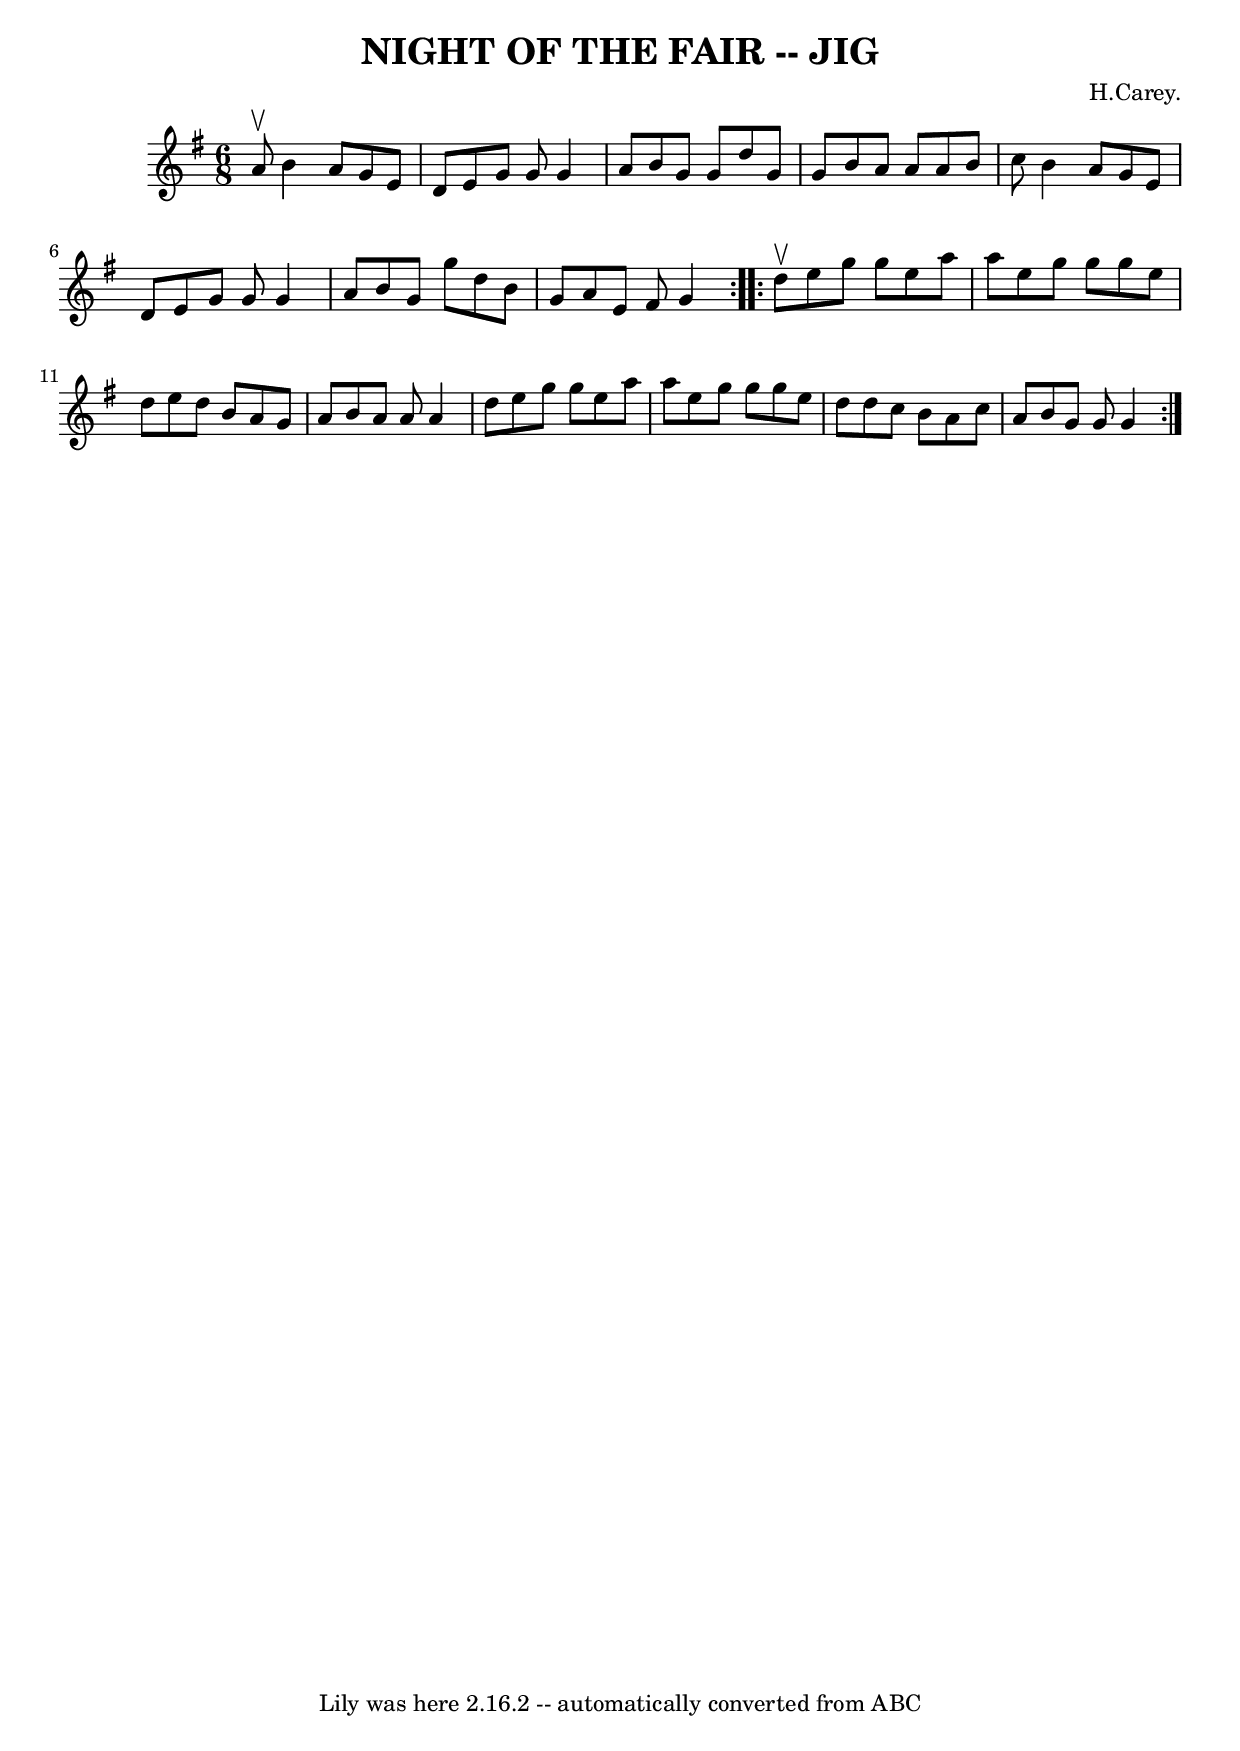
\version "2.16.2"
\include "Mammoth.ily"
\header {
  %% book = "Ryan's Mammoth Collection of Fiddle Tunes"
  composer = "H.Carey."
  crossRefNumber = "1"
  footnotes = ""
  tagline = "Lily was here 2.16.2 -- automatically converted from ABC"
  title = "NIGHT OF THE FAIR -- JIG"

}
voicedefault =  {



  \repeat volta 2 {

    \time 6/8 
    \key g \major
 a'8^\upbow       |
    b'4 a'8 g'8 e'8 
    d'8    |
    e'8 g'8 g'8 g'4 a'8    |
    b'8 g'8   
    g'8 d''8 g'8 g'8    |
    b'8 a'8 a'8 a'8 b'8    
    c''8        |
    b'4 a'8 g'8 e'8 d'8    |
    e'8 g'8 
    g'8 g'4 a'8    |
    b'8 g'8 g''8 d''8 b'8 g'8    
    |
    a'8 e'8 fis'8 g'4    
  }     
  \repeat volta 2 {
    d''8^\upbow 
    |
    e''8 g''8 g''8 e''8 a''8 a''8    |
    
    e''8 g''8 g''8 g''8 e''8 d''8    |
    e''8 d''8 b'8  
    a'8 g'8 a'8    |
    b'8 a'8 a'8 a'4 d''8        
    |
    e''8 g''8 g''8 e''8 a''8 a''8    |
    e''8    
    g''8 g''8 g''8 e''8 d''8    |
    d''8 c''8 b'8 a'8   
    c''8 a'8    |
    b'8 g'8 g'8 g'4    
  }   

}

\score{
  <<

    \context Staff="default"
    {
      \voicedefault 
      
    }

  >>
  \layout {
    
  }
  \midi {
  }

}
